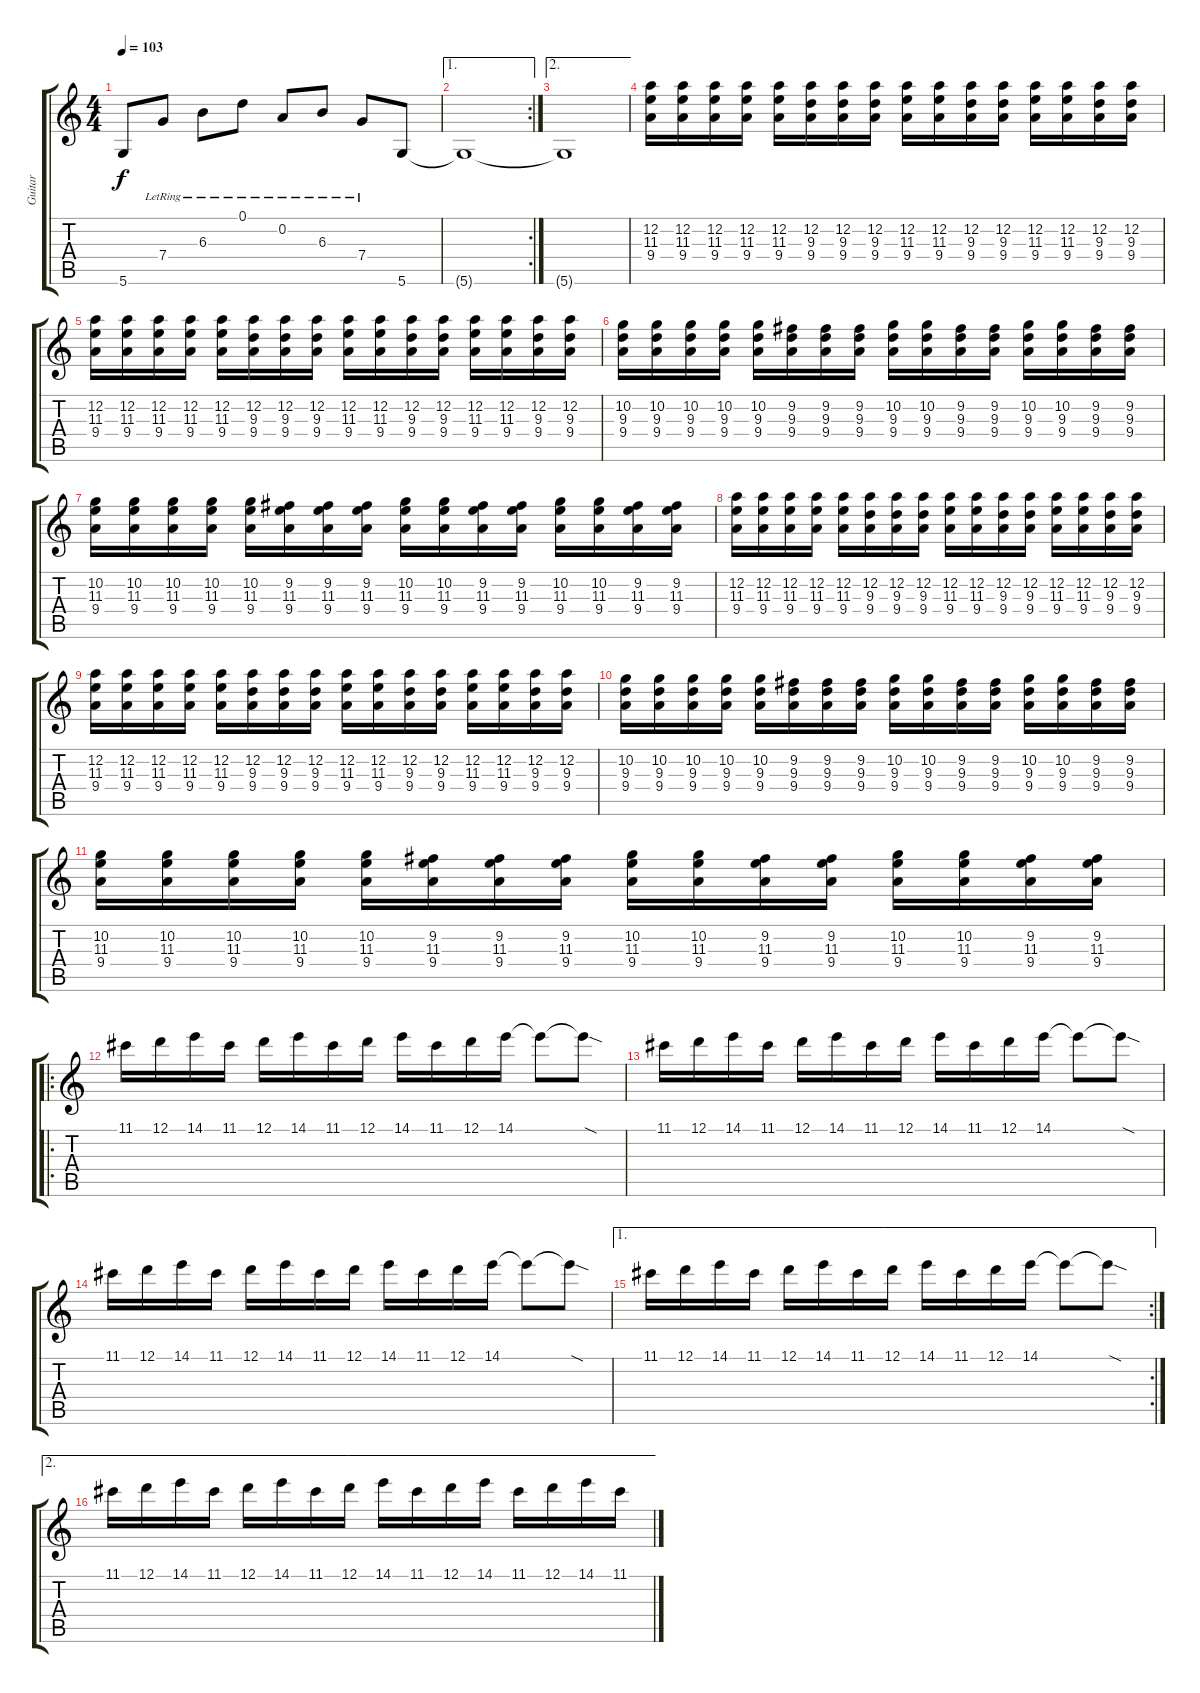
\track ("Guitar" "Guitar") {instrument electricguitarjazz}
\staff {score tabs}
\tuning (D4 A3 F3 C3 G2 D2) {hide}
\ts (4 4)
\tempo 103
\clef g2
\ks c
5.6.8{dy f} 7.4{lr}.8 6.3{lr}.8 0.1{lr}.8 0.2{lr}.8 6.3{lr}.8 7.4{lr}.8 5.6.8 |
\ae 1
\rc 2
5.6{t}.1 |
\ae 2
5.6{t}.1 |
(12.2 11.3 9.4).16 (12.2 11.3 9.4).16 (12.2 11.3 9.4).16 (12.2 11.3 9.4).16 (12.2 11.3 9.4).16 (12.2 9.3 9.4).16 (12.2 9.3 9.4).16 (12.2 9.3 9.4).16 (12.2 11.3 9.4).16 (12.2 11.3 9.4).16 (12.2 9.3 9.4).16 (12.2 9.3 9.4).16 (12.2 11.3 9.4).16 (12.2 11.3 9.4).16 (12.2 9.3 9.4).16 (12.2 9.3 9.4).16 |
(12.2 11.3 9.4).16 (12.2 11.3 9.4).16 (12.2 11.3 9.4).16 (12.2 11.3 9.4).16 (12.2 11.3 9.4).16 (12.2 9.3 9.4).16 (12.2 9.3 9.4).16 (12.2 9.3 9.4).16 (12.2 11.3 9.4).16 (12.2 11.3 9.4).16 (12.2 9.3 9.4).16 (12.2 9.3 9.4).16 (12.2 11.3 9.4).16 (12.2 11.3 9.4).16 (12.2 9.3 9.4).16 (12.2 9.3 9.4).16 |
(10.2 9.3 9.4).16 (10.2 9.3 9.4).16 (10.2 9.3 9.4).16 (10.2 9.3 9.4).16 (10.2 9.3 9.4).16 (9.2 9.3 9.4).16 (9.2 9.3 9.4).16 (9.2 9.3 9.4).16 (10.2 9.3 9.4).16 (10.2 9.3 9.4).16 (9.2 9.3 9.4).16 (9.2 9.3 9.4).16 (10.2 9.3 9.4).16 (10.2 9.3 9.4).16 (9.2 9.3 9.4).16 (9.2 9.3 9.4).16 |
(10.2 11.3 9.4).16 (10.2 11.3 9.4).16 (10.2 11.3 9.4).16 (10.2 11.3 9.4).16 (10.2 11.3 9.4).16 (9.2 11.3 9.4).16 (9.2 11.3 9.4).16 (9.2 11.3 9.4).16 (10.2 11.3 9.4).16 (10.2 11.3 9.4).16 (9.2 11.3 9.4).16 (9.2 11.3 9.4).16 (10.2 11.3 9.4).16 (10.2 11.3 9.4).16 (9.2 11.3 9.4).16 (9.2 11.3 9.4).16 |
(12.2 11.3 9.4).16 (12.2 11.3 9.4).16 (12.2 11.3 9.4).16 (12.2 11.3 9.4).16 (12.2 11.3 9.4).16 (12.2 9.3 9.4).16 (12.2 9.3 9.4).16 (12.2 9.3 9.4).16 (12.2 11.3 9.4).16 (12.2 11.3 9.4).16 (12.2 9.3 9.4).16 (12.2 9.3 9.4).16 (12.2 11.3 9.4).16 (12.2 11.3 9.4).16 (12.2 9.3 9.4).16 (12.2 9.3 9.4).16 |
(12.2 11.3 9.4).16 (12.2 11.3 9.4).16 (12.2 11.3 9.4).16 (12.2 11.3 9.4).16 (12.2 11.3 9.4).16 (12.2 9.3 9.4).16 (12.2 9.3 9.4).16 (12.2 9.3 9.4).16 (12.2 11.3 9.4).16 (12.2 11.3 9.4).16 (12.2 9.3 9.4).16 (12.2 9.3 9.4).16 (12.2 11.3 9.4).16 (12.2 11.3 9.4).16 (12.2 9.3 9.4).16 (12.2 9.3 9.4).16 |
(10.2 9.3 9.4).16 (10.2 9.3 9.4).16 (10.2 9.3 9.4).16 (10.2 9.3 9.4).16 (10.2 9.3 9.4).16 (9.2 9.3 9.4).16 (9.2 9.3 9.4).16 (9.2 9.3 9.4).16 (10.2 9.3 9.4).16 (10.2 9.3 9.4).16 (9.2 9.3 9.4).16 (9.2 9.3 9.4).16 (10.2 9.3 9.4).16 (10.2 9.3 9.4).16 (9.2 9.3 9.4).16 (9.2 9.3 9.4).16 |
(10.2 11.3 9.4).16 (10.2 11.3 9.4).16 (10.2 11.3 9.4).16 (10.2 11.3 9.4).16 (10.2 11.3 9.4).16 (9.2 11.3 9.4).16 (9.2 11.3 9.4).16 (9.2 11.3 9.4).16 (10.2 11.3 9.4).16 (10.2 11.3 9.4).16 (9.2 11.3 9.4).16 (9.2 11.3 9.4).16 (10.2 11.3 9.4).16 (10.2 11.3 9.4).16 (9.2 11.3 9.4).16 (9.2 11.3 9.4).16 |
\ro
11.1.16 12.1.16 14.1.16 11.1.16 12.1.16 14.1.16 11.1.16 12.1.16 14.1.16 11.1.16 12.1.16 14.1.16 14.1{t}.8 14.1{sod t}.8 |
11.1.16 12.1.16 14.1.16 11.1.16 12.1.16 14.1.16 11.1.16 12.1.16 14.1.16 11.1.16 12.1.16 14.1.16 14.1{t}.8 14.1{sod t}.8 |
11.1.16 12.1.16 14.1.16 11.1.16 12.1.16 14.1.16 11.1.16 12.1.16 14.1.16 11.1.16 12.1.16 14.1.16 14.1{t}.8 14.1{sod t}.8 |
\ae 1
\rc 2
11.1.16 12.1.16 14.1.16 11.1.16 12.1.16 14.1.16 11.1.16 12.1.16 14.1.16 11.1.16 12.1.16 14.1.16 14.1{t}.8 14.1{sod t}.8 |
\ae 2
11.1.16 12.1.16 14.1.16 11.1.16 12.1.16 14.1.16 11.1.16 12.1.16 14.1.16 11.1.16 12.1.16 14.1.16 11.1.16 12.1.16 14.1.16 11.1.16
